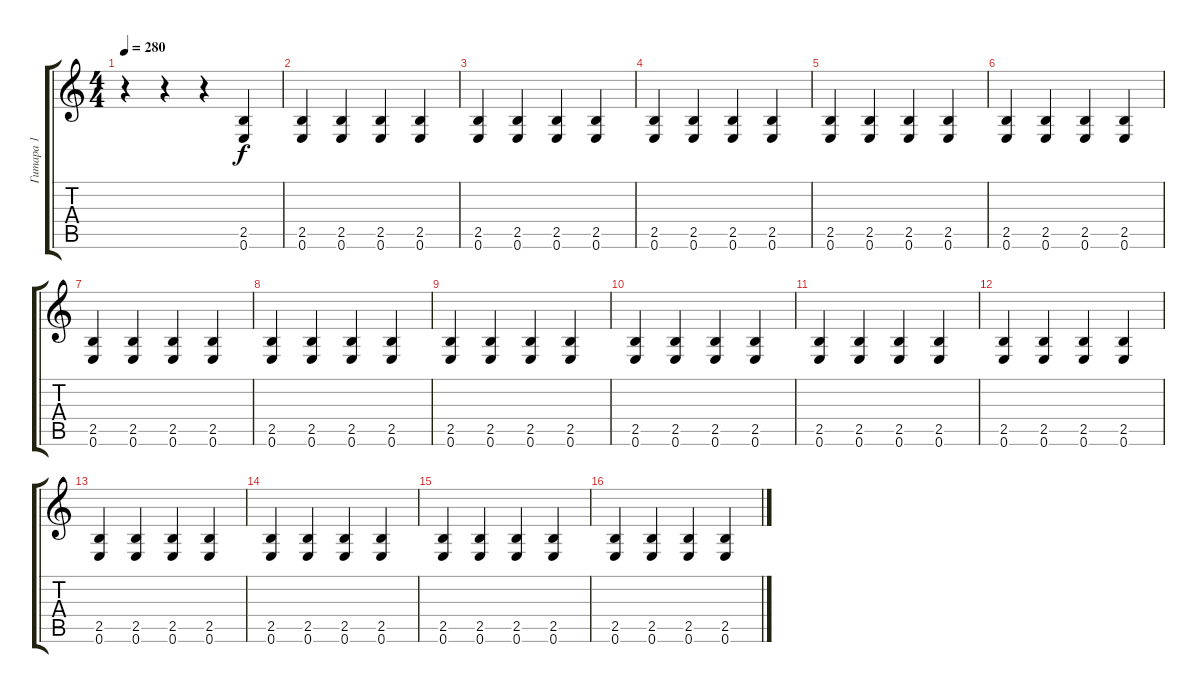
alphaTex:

\track ("Гитара 1" "Гитара 1") {instrument distortionguitar}
\staff {score tabs}
\tuning (E4 B3 G3 D3 A2 E2) {hide}
\ts (4 4)
\tempo 280
\clef g2
\ks c
r.4{dy f} r.4 r.4 (2.5 0.6).4 |
(2.5 0.6).4 (2.5 0.6).4 (2.5 0.6).4 (2.5 0.6).4 |
(2.5 0.6).4 (2.5 0.6).4 (2.5 0.6).4 (2.5 0.6).4 |
(2.5 0.6).4 (2.5 0.6).4 (2.5 0.6).4 (2.5 0.6).4 |
(2.5 0.6).4 (2.5 0.6).4 (2.5 0.6).4 (2.5 0.6).4 |
(2.5 0.6).4 (2.5 0.6).4 (2.5 0.6).4 (2.5 0.6).4 |
(2.5 0.6).4 (2.5 0.6).4 (2.5 0.6).4 (2.5 0.6).4 |
(2.5 0.6).4 (2.5 0.6).4 (2.5 0.6).4 (2.5 0.6).4 |
(2.5 0.6).4 (2.5 0.6).4 (2.5 0.6).4 (2.5 0.6).4 |
(2.5 0.6).4 (2.5 0.6).4 (2.5 0.6).4 (2.5 0.6).4 |
(2.5 0.6).4 (2.5 0.6).4 (2.5 0.6).4 (2.5 0.6).4 |
(2.5 0.6).4 (2.5 0.6).4 (2.5 0.6).4 (2.5 0.6).4 |
(2.5 0.6).4 (2.5 0.6).4 (2.5 0.6).4 (2.5 0.6).4 |
(2.5 0.6).4 (2.5 0.6).4 (2.5 0.6).4 (2.5 0.6).4 |
(2.5 0.6).4 (2.5 0.6).4 (2.5 0.6).4 (2.5 0.6).4 |
(2.5 0.6).4 (2.5 0.6).4 (2.5 0.6).4 (2.5 0.6).4
